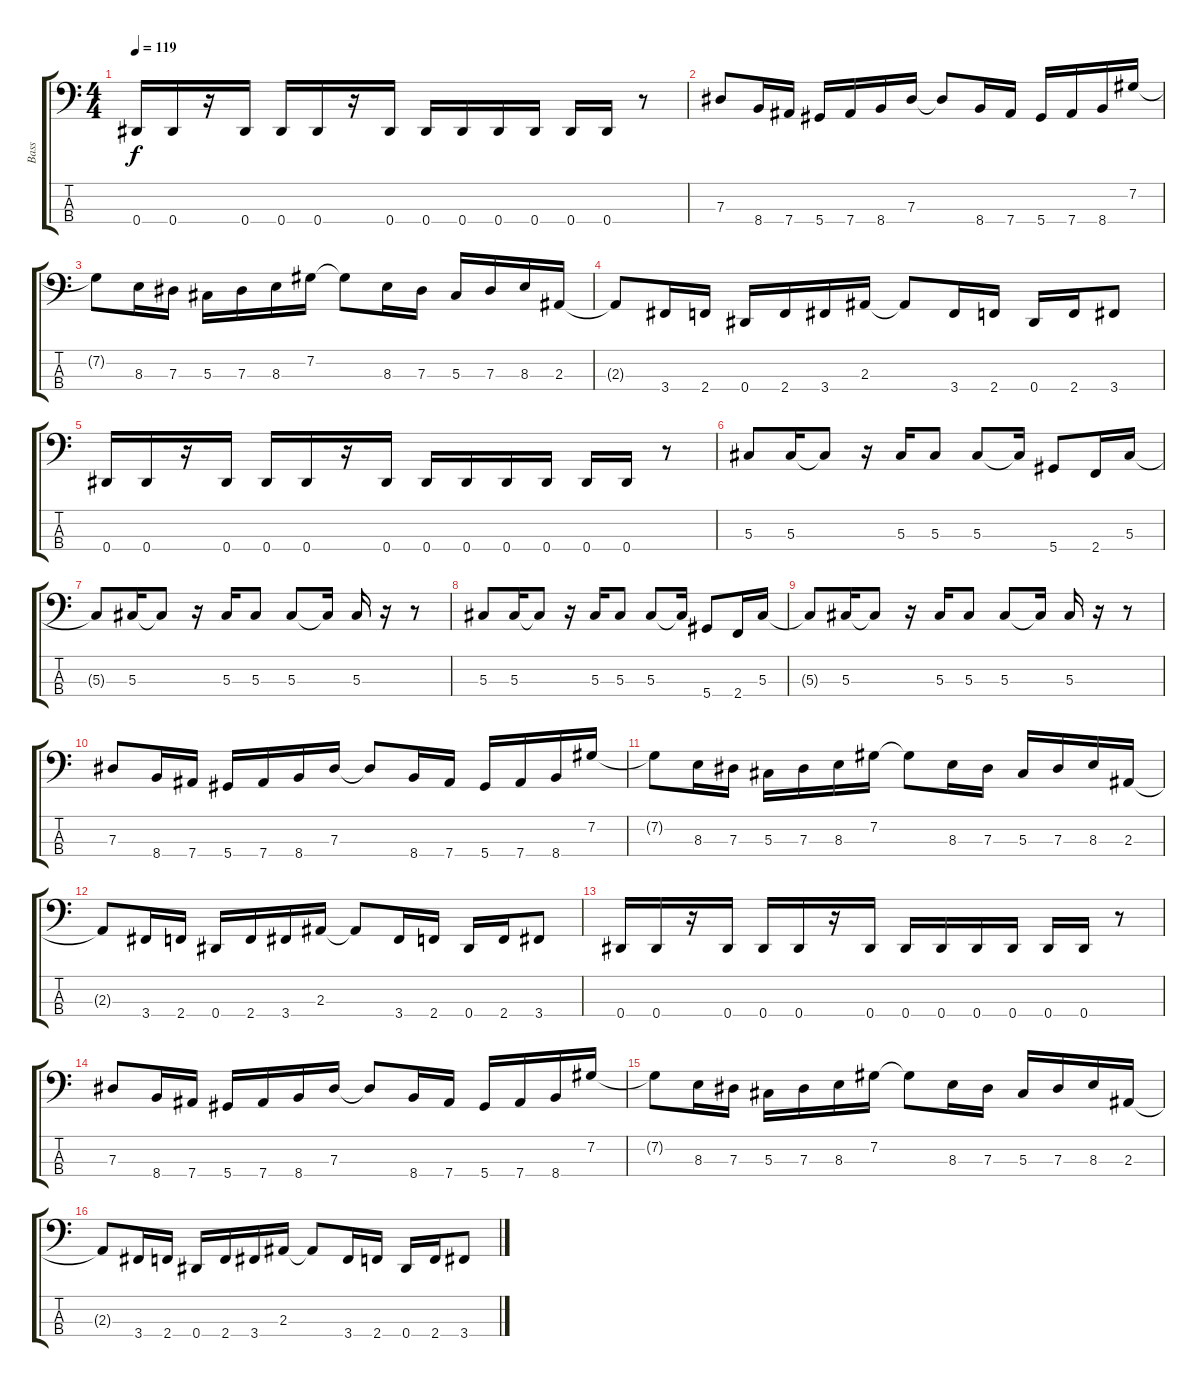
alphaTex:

\track ("Bass" "Bass") {instrument electricbasspick}
\staff {score tabs}
\tuning (Gb2 Db2 Ab1 Eb1) {hide}
\ts (4 4)
\tempo 119
\clef f4
\ks c
0.4.16{dy f} 0.4.16 r.16 0.4.16 0.4.16 0.4.16 r.16 0.4.16 0.4.16 0.4.16 0.4.16 0.4.16 0.4.16 0.4.16 r.8 |
7.3.8 8.4.16 7.4.16 5.4.16 7.4.16 8.4.16 7.3.16 7.3{t}.8 8.4.16 7.4.16 5.4.16 7.4.16 8.4.16 7.2.16 |
7.2{t}.8 8.3.16 7.3.16 5.3.16 7.3.16 8.3.16 7.2.16 7.2{t}.8 8.3.16 7.3.16 5.3.16 7.3.16 8.3.16 2.3.16 |
2.3{t}.8 3.4.16 2.4.16 0.4.16 2.4.16 3.4.16 2.3.16 2.3{t}.8 3.4.16 2.4.16 0.4.16 2.4.16 3.4.8 |
0.4.16 0.4.16 r.16 0.4.16 0.4.16 0.4.16 r.16 0.4.16 0.4.16 0.4.16 0.4.16 0.4.16 0.4.16 0.4.16 r.8 |
5.3.8 5.3.16 5.3{t}.8 r.16 5.3.16 5.3.8 5.3.8 5.3{t}.16 5.4.8 2.4.16 5.3.16 |
5.3{t}.8 5.3.16 5.3{t}.8 r.16 5.3.16 5.3.8 5.3.8 5.3{t}.16 5.3.16 r.16 r.8 |
5.3.8 5.3.16 5.3{t}.8 r.16 5.3.16 5.3.8 5.3.8 5.3{t}.16 5.4.8 2.4.16 5.3.16 |
5.3{t}.8 5.3.16 5.3{t}.8 r.16 5.3.16 5.3.8 5.3.8 5.3{t}.16 5.3.16 r.16 r.8 |
7.3.8 8.4.16 7.4.16 5.4.16 7.4.16 8.4.16 7.3.16 7.3{t}.8 8.4.16 7.4.16 5.4.16 7.4.16 8.4.16 7.2.16 |
7.2{t}.8 8.3.16 7.3.16 5.3.16 7.3.16 8.3.16 7.2.16 7.2{t}.8 8.3.16 7.3.16 5.3.16 7.3.16 8.3.16 2.3.16 |
2.3{t}.8 3.4.16 2.4.16 0.4.16 2.4.16 3.4.16 2.3.16 2.3{t}.8 3.4.16 2.4.16 0.4.16 2.4.16 3.4.8 |
0.4.16 0.4.16 r.16 0.4.16 0.4.16 0.4.16 r.16 0.4.16 0.4.16 0.4.16 0.4.16 0.4.16 0.4.16 0.4.16 r.8 |
7.3.8 8.4.16 7.4.16 5.4.16 7.4.16 8.4.16 7.3.16 7.3{t}.8 8.4.16 7.4.16 5.4.16 7.4.16 8.4.16 7.2.16 |
7.2{t}.8 8.3.16 7.3.16 5.3.16 7.3.16 8.3.16 7.2.16 7.2{t}.8 8.3.16 7.3.16 5.3.16 7.3.16 8.3.16 2.3.16 |
2.3{t}.8 3.4.16 2.4.16 0.4.16 2.4.16 3.4.16 2.3.16 2.3{t}.8 3.4.16 2.4.16 0.4.16 2.4.16 3.4.8
